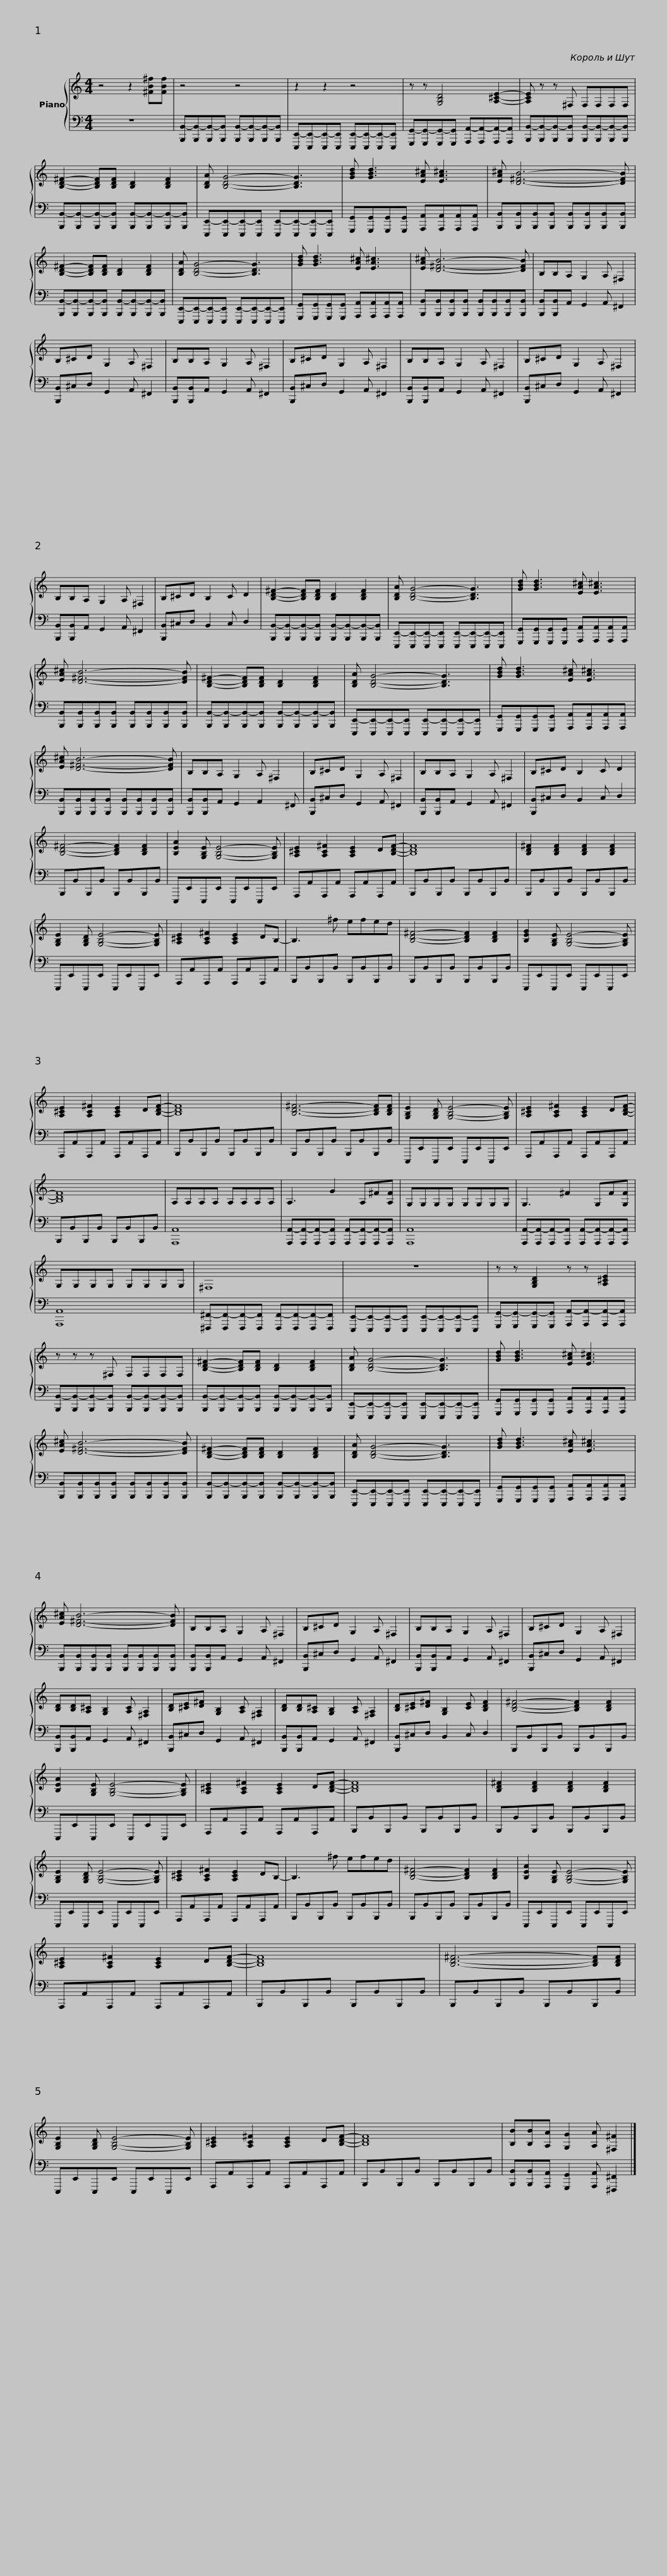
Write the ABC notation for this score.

X:1
%%score { 1 | 2 }
L:1/8
M:4/4
I:linebreak $
K:C
V:1 treble
V:2 bass
V:1
 z4 z2 [^FB^f][FBf] | z4 z4 | z2 z2 z4 | z z [G,B,D]4 [A,^CE]2- |$ [A,CE] z z ^F, F,F,F,F, | %5
 [B,D^F]2- [B,DF][B,DF] [B,D]2 [B,DF]2 | [B,DA] [B,DG]4- [B,DG]3 |$ [GBd] [GBd]3 [EA^c] [EA^c]3 | [EA^c] [D^FB]6- [DFB] | [B,D^F]2- [B,DF][B,DF] [B,D]2 [B,DF]2 |$ %10
 [B,DA] [B,DG]4- [B,DG]3 | [GBd] [GBd]3 [EA^c] [EA^c]3 | [EA^c] [D^FB]6- [DFB] |$ B,B,A, G,2 A, ^F,2 | B,^CD G,2 A, ^F,2 | %15
 B,B,A, G,2 A, ^F,2 | B,^CD G,2 A, ^F,2 |$ B,B,A, G,2 A, ^F,2 | B,^CD G,2 A, ^F,2 | B,B,A, G,2 A, ^F,2 | %20
 B,^CD B,2 C D2 |$ [B,D^F]2- [B,DF][B,DF] [B,D]2 [B,DF]2 | [B,DA] [B,DG]4- [B,DG]3 | [GBd] [GBd]3 [EA^c] [EA^c]3 |$ [EA^c] [D^FB]6- [DFB] | %25
 [B,D^F]2- [B,DF][B,DF] [B,D]2 [B,DF]2 | [B,DA] [B,DG]4- [B,DG]3 |$ [GBd] [GBd]3 [EA^c] [EA^c]3 | [EA^c] [D^FB]6- [DFB] | B,B,A, G,2 A, ^F,2 | %30
 B,^CD G,2 A, ^F,2 |$ B,B,A, G,2 A, ^F,2 | B,^CD B,2 C D2 | [B,D^F]4- [B,DF]2 [B,DF]2 | [B,EA]2 [G,B,E] [G,B,E]4- [G,B,E] |$ %35
 [A,^CE]2 [A,C^F]2 [A,CE]2 D[B,DF]- | [B,DF]8 | [B,D^F]2 [B,DF]2 [B,DF]2 [B,DF]2 | [G,B,E]2 [G,B,D] [G,B,E]4- [G,B,E] | [A,^CE]2 [A,C^F]2 [A,CE]2 DB,- |$ %40
 B,3 ^f efed | [B,D^F]4- [B,DF]2 [B,DF]2 | [B,EG]2 [G,B,E] [G,B,E]4- [G,B,E] | [A,^CE]2 [A,C^F]2 [A,CE]2 D[B,DF]- | [B,DF]8 |$ %45
 [B,D^F]6- [B,DF][B,DF] | [G,B,E]2 [G,B,D] [G,B,E]4- [G,B,E] | [A,^CE]2 [A,C^F]2 [A,CE]2 D[B,DF]- | [B,DF]8 |$ A,A,A,A, A,A,A,A, | %50
 A,3 G2 A,^F[A,F] | G,G,G,G, G,G,G,G, |$ G,3 ^F2 G,F[G,F] | G,G,G,G, G,G,G,G, | ^F,8 |$ %55
 z8 | z z [G,B,D]2 z z [A,^CE]2 | z z z ^F, F,F,F,F, |$ [B,D^F]2- [B,DF][B,DF] [B,D]2 [B,DF]2 | [B,DA] [B,DG]4- [B,DG]3 | %60
 [GBd] [GBd]3 [EA^c] [EA^c]3 |$ [EA^c] [D^FB]6- [DFB] | [B,D^F]2- [B,DF][B,DF] [B,D]2 [B,DF]2 | [B,DA] [B,DG]4- [B,DG]3 |$ [GBd] [GBd]3 [EA^c] [EA^c]3 | %65
 [EA^c] [D^FB]6- [DFB] | B,B,A, G,2 A, ^F,2 | B,^CD G,2 A, ^F,2 |$ B,B,A, G,2 A, ^F,2 | B,^CD G,2 A, ^F,2 | %70
 [B,D][B,D][A,^C] [G,B,]2 [A,C] [^F,A,]2 | [B,D][^CE][D^F] [G,B,]2 [A,C] [^F,A,]2 |$ [B,D][B,D][A,^C] [G,B,]2 [A,C] [^F,A,]2 | [B,D][^CE][D^F] [G,B,]2 [CE] [B,DF]2 | [B,D^F]4- [B,DF]2 [B,DF]2 | %75
 [B,EA]2 [G,B,E] [G,B,E]4- [G,B,E] |$ [A,^CE]2 [A,C^F]2 [A,CE]2 D[B,DF]- | [B,DF]8 | [B,D^F]2 [B,DF]2 [B,DF]2 [B,DF]2 | [G,B,E]2 [G,B,D] [G,B,E]4- [G,B,E] | %80
 [A,^CE]2 [A,C^F]2 [A,CE]2 DB,- |$ B,3 ^f efed | [B,D^F]4- [B,DF]2 [B,DF]2 | [B,EA]2 [G,B,E] [G,B,E]4- [G,B,E] | [A,^CE]2 [A,C^F]2 [A,CE]2 D[B,DF]- | %85
 [B,DF]8 |$ [B,D^F]6- [B,DF][B,DF] | [G,B,E]2 [G,B,D] [G,B,E]4- [G,B,E] | [A,^CE]2 [A,C^F]2 [A,CE]2 D[B,DF]- | [B,DF]8 |$ %90
 [B,B][B,B][A,A] [G,G]2 [A,A] [^F,^F]2 |] %91
V:2
 z8 | [B,,,B,,-][B,,,B,,-][B,,,B,,-][B,,,B,,] [B,,,B,,-][B,,,B,,-][B,,,B,,-][B,,,B,,] | [E,,,E,,-][E,,,E,,-][E,,,E,,-][E,,,E,,] [E,,,E,,-][E,,,E,,-][E,,,E,,-][E,,,E,,] | [G,,,G,,-][G,,,G,,-][G,,,G,,-][G,,,G,,] [A,,,A,,-][A,,,A,,-][A,,,A,,-][A,,,A,,] |$ [B,,,B,,-][B,,,B,,-][B,,,B,,-][B,,,B,,] [B,,,B,,-][B,,,B,,-][B,,,B,,-][B,,,B,,] | %5
 [B,,,B,,-][B,,,B,,-][B,,,B,,-][B,,,B,,] [B,,,B,,-][B,,,B,,-][B,,,B,,-][B,,,B,,] | [E,,,E,,-][E,,,E,,-][E,,,E,,-][E,,,E,,] [E,,,E,,-][E,,,E,,-][E,,,E,,-][E,,,E,,] |$ [G,,,G,,][G,,,G,,][G,,,G,,][G,,,G,,] [A,,,A,,][A,,,A,,][A,,,A,,][A,,,A,,] | [B,,,B,,][B,,,B,,][B,,,B,,][B,,,B,,] [B,,,B,,][B,,,B,,][B,,,B,,][B,,,B,,] | [B,,,B,,-][B,,,B,,-][B,,,B,,-][B,,,B,,] [B,,,B,,-][B,,,B,,-][B,,,B,,-][B,,,B,,] |$ %10
 [E,,,E,,-][E,,,E,,-][E,,,E,,-][E,,,E,,] [E,,,E,,-][E,,,E,,-][E,,,E,,-][E,,,E,,] | [G,,,G,,][G,,,G,,][G,,,G,,][G,,,G,,] [A,,,A,,][A,,,A,,][A,,,A,,][A,,,A,,] | [B,,,B,,][B,,,B,,][B,,,B,,][B,,,B,,] [B,,,B,,][B,,,B,,][B,,,B,,][B,,,B,,] |$ [B,,,B,,][B,,,B,,]A,, G,,2 A,, ^F,,2 | [B,,,B,,]^C,D, G,,2 A,, ^F,,2 | %15
 [B,,,B,,][B,,,B,,]A,, G,,2 A,, ^F,,2 | [B,,,B,,]^C,D, G,,2 A,, ^F,,2 |$ [B,,,B,,][B,,,B,,]A,, G,,2 A,, ^F,,2 | [B,,,B,,]^C,D, G,,2 A,, ^F,,2 | [B,,,B,,][B,,,B,,]A,, G,,2 A,, ^F,,2 | %20
 [B,,,B,,]^C,D, B,,2 C, D,2 |$ [B,,,B,,-][B,,,B,,-][B,,,B,,-][B,,,B,,] [B,,,B,,-][B,,,B,,-][B,,,B,,-][B,,,B,,] | [E,,,E,,-][E,,,E,,-][E,,,E,,-][E,,,E,,] [E,,,E,,-][E,,,E,,-][E,,,E,,-][E,,,E,,] | [G,,,G,,][G,,,G,,][G,,,G,,][G,,,G,,] [A,,,A,,][A,,,A,,][A,,,A,,][A,,,A,,] |$ [B,,,B,,][B,,,B,,][B,,,B,,][B,,,B,,] [B,,,B,,][B,,,B,,][B,,,B,,][B,,,B,,] | %25
 [B,,,B,,-][B,,,B,,-][B,,,B,,-][B,,,B,,] [B,,,B,,-][B,,,B,,-][B,,,B,,-][B,,,B,,] | [E,,,E,,-][E,,,E,,-][E,,,E,,-][E,,,E,,] [E,,,E,,-][E,,,E,,-][E,,,E,,-][E,,,E,,] |$ [G,,,G,,][G,,,G,,][G,,,G,,][G,,,G,,] [A,,,A,,][A,,,A,,][A,,,A,,][A,,,A,,] | [B,,,B,,][B,,,B,,][B,,,B,,][B,,,B,,] [B,,,B,,][B,,,B,,][B,,,B,,][B,,,B,,] | [B,,,B,,][B,,,B,,]A,, G,,2 A,,2 ^F,, | %30
 [B,,,B,,]^C,D, G,,2 A,, ^F,,2 |$ [B,,,B,,][B,,,B,,]A,, G,,2 A,, ^F,,2 | [B,,,B,,]^C,D, B,,2 C, D,2 | B,,,B,,B,,,B,, B,,,B,,B,,,B,, | E,,,E,,E,,,E,, E,,,E,,E,,,E,, |$ %35
 A,,,A,,A,,,A,, A,,,A,,A,,,A,, | B,,,B,,B,,,B,, B,,,B,,B,,,B,, | B,,,B,,B,,,B,, B,,,B,,B,,,B,, | E,,,E,,E,,,E,, E,,,E,,E,,,E,, | A,,,A,,A,,,A,, A,,,A,,A,,,A,, |$ %40
 B,,,B,,B,,,B,, B,,,B,,B,,,B,, | B,,,B,,B,,,B,, B,,,B,,B,,,B,, | E,,,E,,E,,,E,, E,,,E,,E,,,E,, | A,,,A,,A,,,A,, A,,,A,,A,,,A,, | B,,,B,,B,,,B,, B,,,B,,B,,,B,, |$ %45
 B,,,B,,B,,,B,, B,,,B,,B,,,B,, | E,,,E,,E,,,E,, E,,,E,,E,,,E,, | A,,,A,,A,,,A,, A,,,A,,A,,,A,, | B,,,B,,B,,,B,, B,,,B,,B,,,B,, |$ [A,,,A,,]8 | %50
 [A,,,A,,-][A,,,A,,-][A,,,A,,-][A,,,A,,] [A,,,A,,-][A,,,A,,-][A,,,A,,-][A,,,A,,] | [A,,,A,,]8 |$ [A,,,A,,-][A,,,A,,-][A,,,A,,-][A,,,A,,] [A,,,A,,-][A,,,A,,-][A,,,A,,-][A,,,A,,] | [A,,,A,,]8 | [^F,,,^F,,-][F,,,F,,-][F,,,F,,-][F,,,F,,] [F,,,F,,-][F,,,F,,-][F,,,F,,-][F,,,F,,] |$ %55
 [E,,,E,,-][E,,,E,,-][E,,,E,,-][E,,,E,,] [E,,,E,,-][E,,,E,,-][E,,,E,,-][E,,,E,,] | [G,,,G,,-][G,,,G,,-][G,,,G,,-][G,,,G,,] [A,,,A,,-][A,,,A,,-][A,,,A,,-][A,,,A,,] | [B,,,B,,-][B,,,B,,-][B,,,B,,-][B,,,B,,] [B,,,B,,-][B,,,B,,-][B,,,B,,-][B,,,B,,] |$ [B,,,B,,-][B,,,B,,-][B,,,B,,-][B,,,B,,] [B,,,B,,-][B,,,B,,-][B,,,B,,-][B,,,B,,] | [E,,,E,,-][E,,,E,,-][E,,,E,,-][E,,,E,,] [E,,,E,,-][E,,,E,,-][E,,,E,,-][E,,,E,,] | %60
 [G,,,G,,][G,,,G,,][G,,,G,,][G,,,G,,] [A,,,A,,][A,,,A,,][A,,,A,,][A,,,A,,] |$ [B,,,B,,][B,,,B,,][B,,,B,,][B,,,B,,] [B,,,B,,][B,,,B,,][B,,,B,,][B,,,B,,] | [B,,,B,,-][B,,,B,,-][B,,,B,,-][B,,,B,,] [B,,,B,,-][B,,,B,,-][B,,,B,,-][B,,,B,,] | [E,,,E,,-][E,,,E,,-][E,,,E,,-][E,,,E,,] [E,,,E,,-][E,,,E,,-][E,,,E,,-][E,,,E,,] |$ [G,,,G,,][G,,,G,,][G,,,G,,][G,,,G,,] [A,,,A,,][A,,,A,,][A,,,A,,][A,,,A,,] | %65
 [B,,,B,,][B,,,B,,][B,,,B,,][B,,,B,,] [B,,,B,,][B,,,B,,][B,,,B,,][B,,,B,,] | [B,,,B,,][B,,,B,,]A,, G,,2 A,, ^F,,2 | [B,,,B,,]^C,D, G,,2 A,, ^F,,2 |$ [B,,,B,,][B,,,B,,]A,, G,,2 A,, ^F,,2 | [B,,,B,,]^C,D, G,,2 A,, ^F,,2 | %70
 [B,,,B,,][B,,,B,,]A,, G,,2 A,, ^F,,2 | [B,,,B,,]^C,D, G,,2 A,, ^F,,2 |$ [B,,,B,,][B,,,B,,]A,, G,,2 A,, ^F,,2 | [B,,,B,,]^C,D, B,,2 C, D,2 | B,,,B,,B,,,B,, B,,,B,,B,,,B,, | %75
 E,,,E,,E,,,E,, E,,,E,,E,,,E,, |$ A,,,A,,A,,,A,, A,,,A,,A,,,A,, | B,,,B,,B,,,B,, B,,,B,,B,,,B,, | B,,,B,,B,,,B,, B,,,B,,B,,,B,, | E,,,E,,E,,,E,, E,,,E,,E,,,E,, | %80
 A,,,A,,A,,,A,, A,,,A,,A,,,A,, |$ B,,,B,,B,,,B,, B,,,B,,B,,,B,, | B,,,B,,B,,,B,, B,,,B,,B,,,B,, | E,,,E,,E,,,E,, E,,,E,,E,,,E,, | A,,,A,,A,,,A,, A,,,A,,A,,,A,, | %85
 B,,,B,,B,,,B,, B,,,B,,B,,,B,, |$ B,,,B,,B,,,B,, B,,,B,,B,,,B,, | E,,,E,,E,,,E,, E,,,E,,E,,,E,, | A,,,A,,A,,,A,, A,,,A,,A,,,A,, | B,,,B,,B,,,B,, B,,,B,,B,,,B,, |$ %90
 [B,,,B,,][B,,,B,,][A,,,A,,] [G,,,G,,]2 [A,,,A,,] [^F,,,^F,,]2 |] %91
